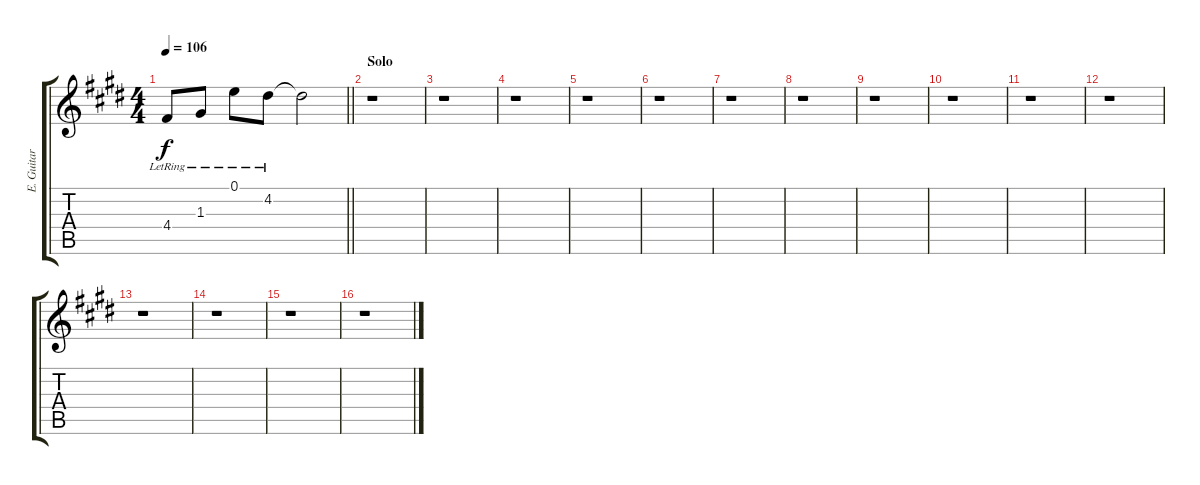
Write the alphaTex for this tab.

\track ("E. Guitar IV" "E. Guitar ") {instrument electricguitarclean}
\staff {score tabs}
\tuning (E4 B3 G3 D3 A2 E2) {hide}
\ts (4 4)
\tempo 106
\clef g2
\barLineRight lightlight
\ks e
4.4{lr}.8{dy f} 1.3{lr}.8 0.1{lr}.8 4.2{lr}.8 4.2{t}.2 |
\section ("" "Solo")
r.1 |
r.1 |
r.1 |
r.1 |
r.1 |
r.1 |
r.1 |
r.1 |
r.1 |
r.1 |
r.1 |
r.1 |
r.1 |
r.1 |
r.1
